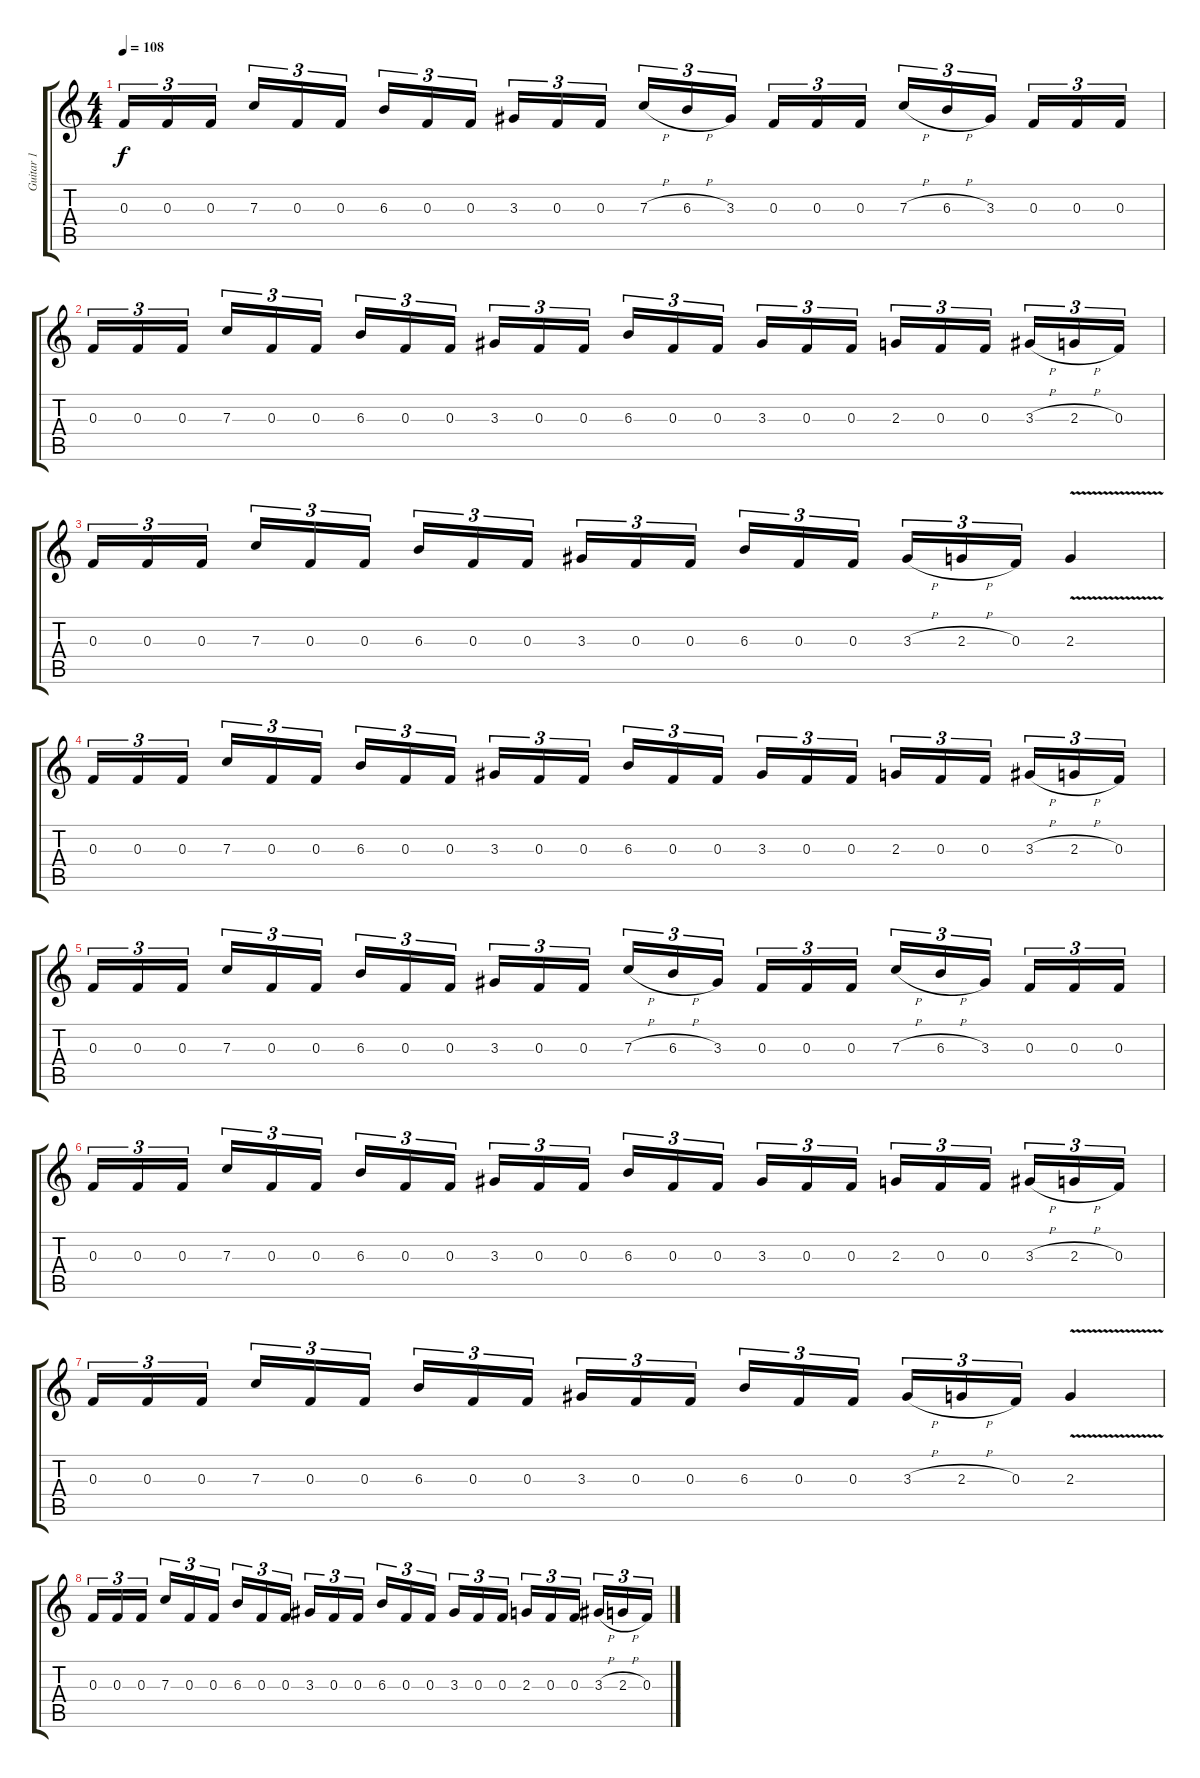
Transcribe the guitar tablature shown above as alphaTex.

\track ("Guitar 1" "Guitar 1") {instrument overdrivenguitar}
\staff {score tabs}
\tuning (D4 A3 F3 C3 G2 D2) {hide}
\ts (4 4)
\tempo 108
\clef g2
\ks c
0.3.16{tu (3 2) dy f} 0.3.16{tu (3 2)} 0.3.16{tu (3 2)} 7.3.16{tu (3 2)} 0.3.16{tu (3 2)} 0.3.16{tu (3 2)} 6.3.16{tu (3 2)} 0.3.16{tu (3 2)} 0.3.16{tu (3 2)} 3.3.16{tu (3 2)} 0.3.16{tu (3 2)} 0.3.16{tu (3 2)} 7.3{h}.16{tu (3 2)} 6.3{h}.16{tu (3 2)} 3.3.16{tu (3 2)} 0.3.16{tu (3 2)} 0.3.16{tu (3 2)} 0.3.16{tu (3 2)} 7.3{h}.16{tu (3 2)} 6.3{h}.16{tu (3 2)} 3.3.16{tu (3 2)} 0.3.16{tu (3 2)} 0.3.16{tu (3 2)} 0.3.16{tu (3 2)} |
\section ("" "")
0.3.16{tu (3 2)} 0.3.16{tu (3 2)} 0.3.16{tu (3 2)} 7.3.16{tu (3 2)} 0.3.16{tu (3 2)} 0.3.16{tu (3 2)} 6.3.16{tu (3 2)} 0.3.16{tu (3 2)} 0.3.16{tu (3 2)} 3.3.16{tu (3 2)} 0.3.16{tu (3 2)} 0.3.16{tu (3 2)} 6.3.16{tu (3 2)} 0.3.16{tu (3 2)} 0.3.16{tu (3 2)} 3.3.16{tu (3 2)} 0.3.16{tu (3 2)} 0.3.16{tu (3 2)} 2.3.16{tu (3 2)} 0.3.16{tu (3 2)} 0.3.16{tu (3 2)} 3.3{h}.16{tu (3 2)} 2.3{h}.16{tu (3 2)} 0.3.16{tu (3 2)} |
0.3.16{tu (3 2)} 0.3.16{tu (3 2)} 0.3.16{tu (3 2)} 7.3.16{tu (3 2)} 0.3.16{tu (3 2)} 0.3.16{tu (3 2)} 6.3.16{tu (3 2)} 0.3.16{tu (3 2)} 0.3.16{tu (3 2)} 3.3.16{tu (3 2)} 0.3.16{tu (3 2)} 0.3.16{tu (3 2)} 6.3.16{tu (3 2)} 0.3.16{tu (3 2)} 0.3.16{tu (3 2)} 3.3{h}.16{tu (3 2)} 2.3{h}.16{tu (3 2)} 0.3.16{tu (3 2)} 2.3{v}.4 |
0.3.16{tu (3 2)} 0.3.16{tu (3 2)} 0.3.16{tu (3 2)} 7.3.16{tu (3 2)} 0.3.16{tu (3 2)} 0.3.16{tu (3 2)} 6.3.16{tu (3 2)} 0.3.16{tu (3 2)} 0.3.16{tu (3 2)} 3.3.16{tu (3 2)} 0.3.16{tu (3 2)} 0.3.16{tu (3 2)} 6.3.16{tu (3 2)} 0.3.16{tu (3 2)} 0.3.16{tu (3 2)} 3.3.16{tu (3 2)} 0.3.16{tu (3 2)} 0.3.16{tu (3 2)} 2.3.16{tu (3 2)} 0.3.16{tu (3 2)} 0.3.16{tu (3 2)} 3.3{h}.16{tu (3 2)} 2.3{h}.16{tu (3 2)} 0.3.16{tu (3 2)} |
0.3.16{tu (3 2)} 0.3.16{tu (3 2)} 0.3.16{tu (3 2)} 7.3.16{tu (3 2)} 0.3.16{tu (3 2)} 0.3.16{tu (3 2)} 6.3.16{tu (3 2)} 0.3.16{tu (3 2)} 0.3.16{tu (3 2)} 3.3.16{tu (3 2)} 0.3.16{tu (3 2)} 0.3.16{tu (3 2)} 7.3{h}.16{tu (3 2)} 6.3{h}.16{tu (3 2)} 3.3.16{tu (3 2)} 0.3.16{tu (3 2)} 0.3.16{tu (3 2)} 0.3.16{tu (3 2)} 7.3{h}.16{tu (3 2)} 6.3{h}.16{tu (3 2)} 3.3.16{tu (3 2)} 0.3.16{tu (3 2)} 0.3.16{tu (3 2)} 0.3.16{tu (3 2)} |
0.3.16{tu (3 2)} 0.3.16{tu (3 2)} 0.3.16{tu (3 2)} 7.3.16{tu (3 2)} 0.3.16{tu (3 2)} 0.3.16{tu (3 2)} 6.3.16{tu (3 2)} 0.3.16{tu (3 2)} 0.3.16{tu (3 2)} 3.3.16{tu (3 2)} 0.3.16{tu (3 2)} 0.3.16{tu (3 2)} 6.3.16{tu (3 2)} 0.3.16{tu (3 2)} 0.3.16{tu (3 2)} 3.3.16{tu (3 2)} 0.3.16{tu (3 2)} 0.3.16{tu (3 2)} 2.3.16{tu (3 2)} 0.3.16{tu (3 2)} 0.3.16{tu (3 2)} 3.3{h}.16{tu (3 2)} 2.3{h}.16{tu (3 2)} 0.3.16{tu (3 2)} |
0.3.16{tu (3 2)} 0.3.16{tu (3 2)} 0.3.16{tu (3 2)} 7.3.16{tu (3 2)} 0.3.16{tu (3 2)} 0.3.16{tu (3 2)} 6.3.16{tu (3 2)} 0.3.16{tu (3 2)} 0.3.16{tu (3 2)} 3.3.16{tu (3 2)} 0.3.16{tu (3 2)} 0.3.16{tu (3 2)} 6.3.16{tu (3 2)} 0.3.16{tu (3 2)} 0.3.16{tu (3 2)} 3.3{h}.16{tu (3 2)} 2.3{h}.16{tu (3 2)} 0.3.16{tu (3 2)} 2.3{v}.4 |
0.3.16{tu (3 2)} 0.3.16{tu (3 2)} 0.3.16{tu (3 2)} 7.3.16{tu (3 2)} 0.3.16{tu (3 2)} 0.3.16{tu (3 2)} 6.3.16{tu (3 2)} 0.3.16{tu (3 2)} 0.3.16{tu (3 2)} 3.3.16{tu (3 2)} 0.3.16{tu (3 2)} 0.3.16{tu (3 2)} 6.3.16{tu (3 2)} 0.3.16{tu (3 2)} 0.3.16{tu (3 2)} 3.3.16{tu (3 2)} 0.3.16{tu (3 2)} 0.3.16{tu (3 2)} 2.3.16{tu (3 2)} 0.3.16{tu (3 2)} 0.3.16{tu (3 2)} 3.3{h}.16{tu (3 2)} 2.3{h}.16{tu (3 2)} 0.3.16{tu (3 2)}
